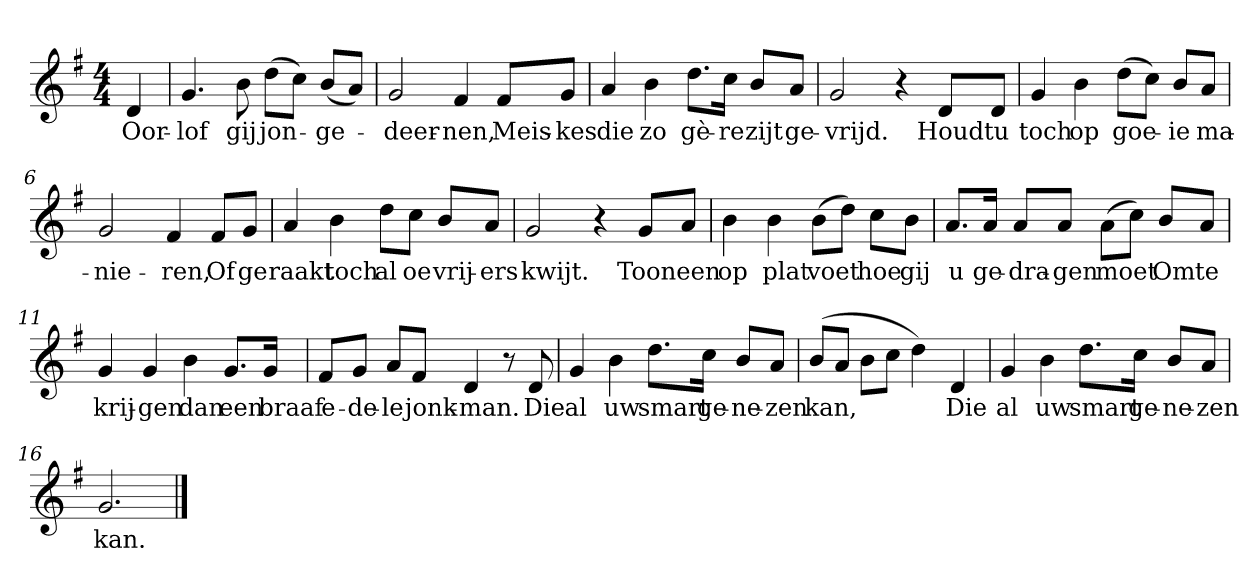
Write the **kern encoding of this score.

**kern	**text
*part1	*part1
*staff1	*staff1
*clefG2	*
*k[f#]	*
*G:	*
*M4/4	*
*MM120	*
=	=
4d	Oor-
=1	=1
4.g	-lof
8b	gij
(8dd\L	jon-
8cc\J)	.
(8b/L	-ge-
8a/J)	.
=2	=2
2g	-deer-
4f#	-nen,
8f#/L	Meis-
8g/J	-kes
=3	=3
4a	die
4b	zo
8.dd\L	gè-
16cc\Jk	-re
8b/L	zijt
8a/J	ge-
=4	=4
2g	-vrijd.
4r	.
8d/L	Houdt
8d/J	u
=5	=5
4g	toch
4b	op
(8dd\L	goe-
8cc\J)	.
8b/L	-ie
8a/J	ma-
=6	=6
2g	-nie-
4f#	-ren,
8f#/L	Of
8g/J	ge
=7	=7
4a	raakt
4b	toch
8dd\L	al
8cc\J	oe
8b/L	vrij-
8a/J	-ers
=8	=8
2g	kwijt.
4r	.
8g/L	Toon
8a/J	een
=9	=9
4b	op
4b	plat
(8b\L	voet
8dd\J)	.
8cc\L	hoe
8b\J	gij
=10	=10
8.a/L	u
16a/Jk	ge-
8a/L	-dra-
8a/J	-gen
(8a\L	moet
8cc\J)	.
8b/L	Om
8a/J	te
=11	=11
4g	krij-
4g	-gen
4b	dan
8.g/L	een
16g/Jk	braaf
=12	=12
8f#/L	e-
8g/J	-de-
8a/L	-le
8f#/J	jonk-
4d	-man.
8r	.
8d	Die
=13	=13
4g	al
4b	uw
8.dd\L	smart
16cc\Jk	ge-
8b/L	-ne-
8a/J	-zen
=14	=14
(8b/L	kan,
8a/J	.
8b\L	.
8cc\J	.
4dd)	.
4d	Die
=15	=15
4g	al
4b	uw
8.dd\L	smart
16cc\Jk	ge-
8b/L	-ne-
8a/J	-zen
=16	=16
2.g	kan.
==	==
*-	*-
